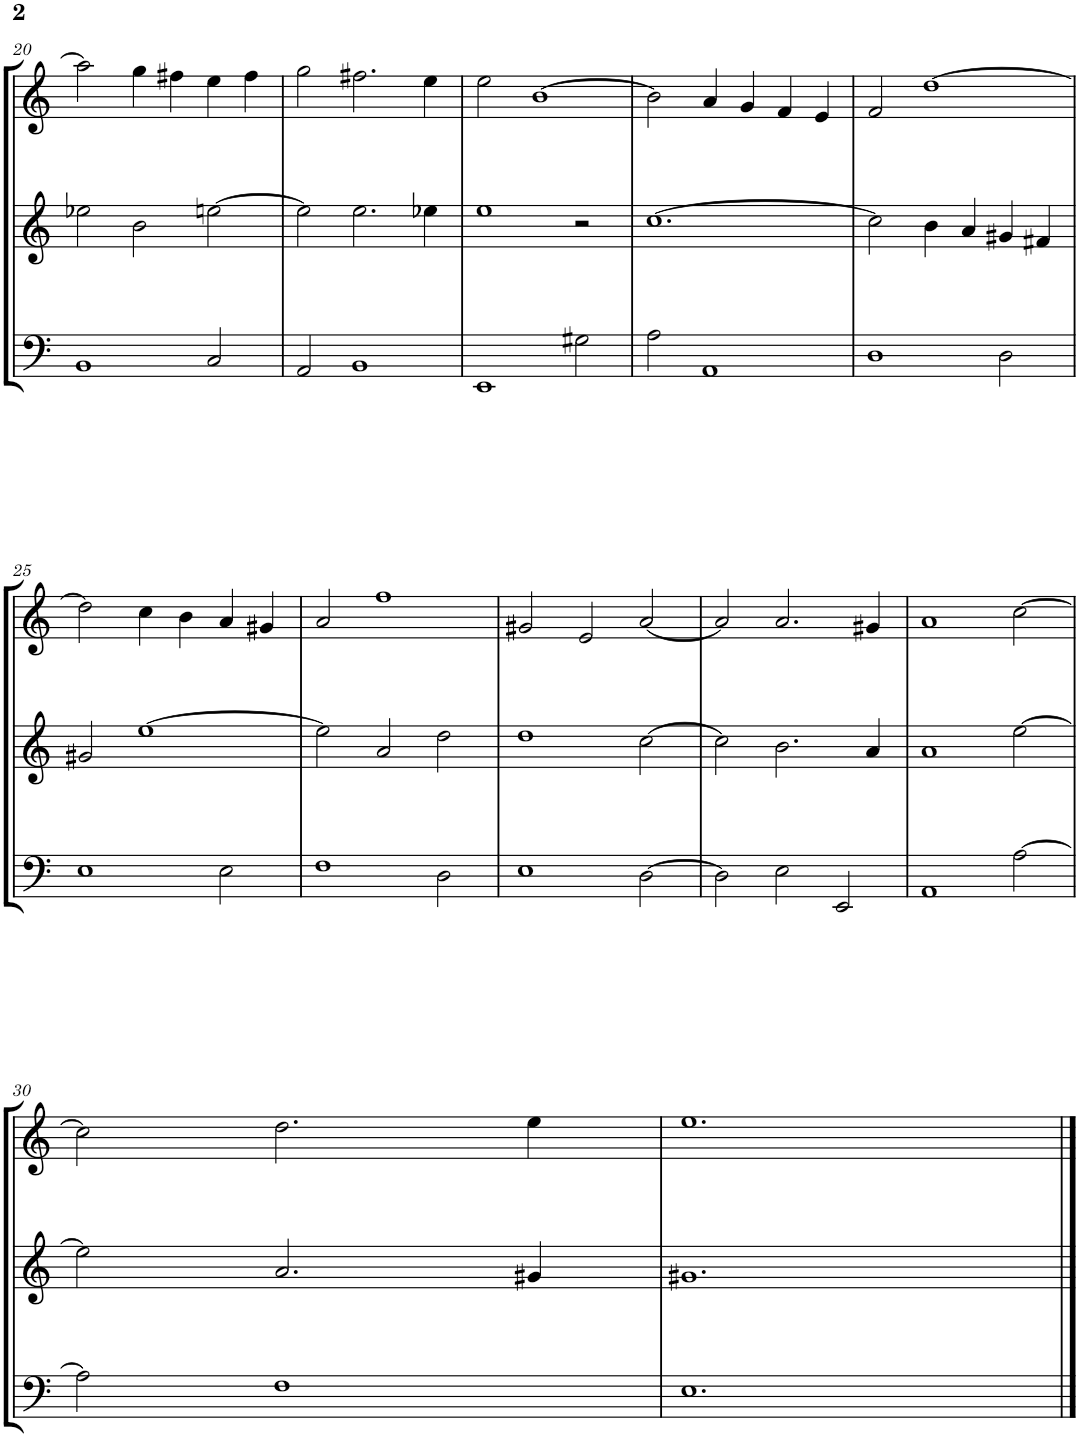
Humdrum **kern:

**kern	**kern	**kern
*part3	*part2	*part1
*staff3	*staff2	*staff1
*I"Violoncello	*I"Violin 2	*I"Violin 1
*I'Vc	*I'Vln	*I'Vln
!!LO:PB:g=z
*clefF4	*clefG2	*clefG2
*k[]	*k[]	*k[]
*M3/2	*M3/2	*M3/2
=20	=20	=20
1BB	2ee-X\	2aa\]
.	2b\	4gg\
.	.	4ff#X\
2C/	[2een\	4ee\
.	.	4ff#\
=21	=21	=21
2AA/	2ee\]	2gg\
1BB	2.ee\	2.ff#X\
.	4ee-X\	4ee\
=22	=22	=22
1EE	1ee	2ee\
.	.	[1b
2G#X\	2r	.
=23	=23	=23
2A\	[1.cc	2b\]
1AA	.	4a/
.	.	4g/
.	.	4f/
.	.	4e/
=24	=24	=24
1D	2cc\]	2f/
.	4b\	[1dd
.	4a/	.
2D\	4g#X/	.
.	4f#X/	.
!!LO:LB:g=z
=25	=25	=25
1E	2g#X/	2dd\]
.	[1ee	4cc\
.	.	4b\
2E\	.	4a/
.	.	4g#X/
=26	=26	=26
1F	2ee\]	2a/
.	2a/	1ff
2D\	2dd\	.
=27	=27	=27
1E	1dd	2g#X/
.	.	2e/
[2D\	[2cc\	[2a/
=28	=28	=28
2D\]	2cc\]	2a/]
2E\	2.b\	2.a/
2EE/	.	.
.	4a/	4g#X/
=29	=29	=29
1AA	1a	1a
[2A\	[2ee\	[2cc\
!!LO:LB:g=z
=30	=30	=30
2A\]	2ee\]	2cc\]
1F	2.a/	2.dd\
.	4g#X/	4ee\
=31	=31	=31
1.E	1.g#X	1.ee
==	==	==
*-	*-	*-
